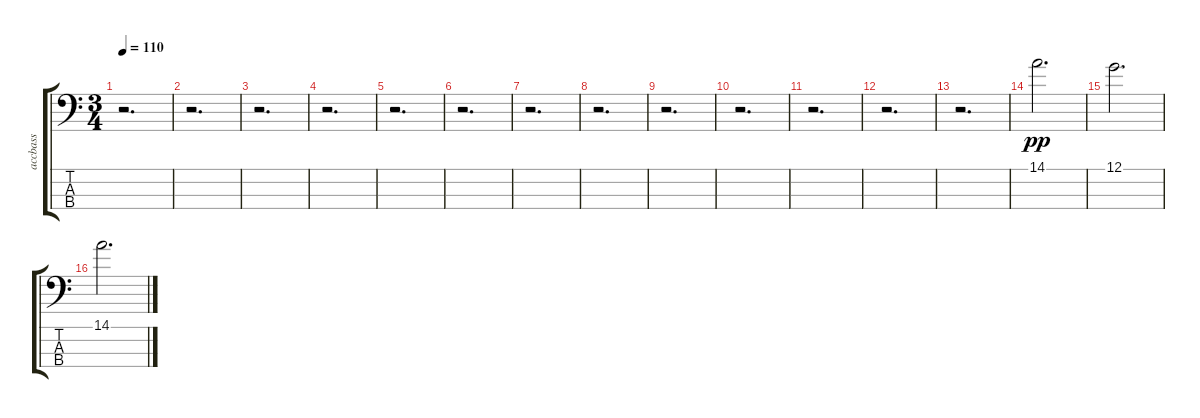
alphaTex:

\track ("accbass" "accbass") {instrument acousticbass}
\staff {score tabs}
\tuning (G2 D2 A1 E1) {hide}
\ts (3 4)
\tempo 110
\clef f4
\ks c
r.2{d dy pp} |
r.2{d} |
r.2{d} |
r.2{d} |
r.2{d} |
r.2{d} |
r.2{d} |
r.2{d} |
r.2{d} |
r.2{d} |
r.2{d} |
r.2{d} |
r.2{d} |
14.1.2{d} |
12.1.2{d} |
14.1.2{d}
